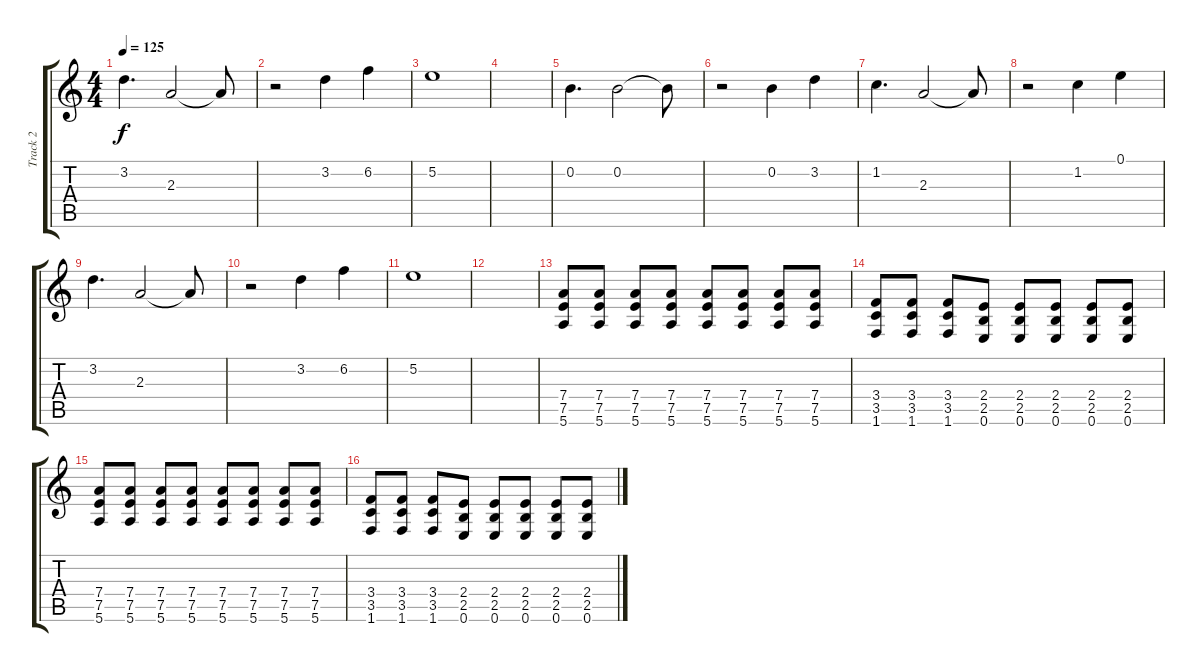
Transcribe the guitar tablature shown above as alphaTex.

\track ("Track 2" "Track 2") {instrument overdrivenguitar}
\staff {score tabs}
\tuning (E4 B3 G3 D3 A2 E2) {hide}
\ts (4 4)
\tempo 125
\clef g2
\ks c
3.2.4{d dy f} 2.3.2 2.3{t}.8 |
r.2 3.2.4 6.2.4 |
5.2.1 |
|
0.2.4{d volume 16 instrument electricguitarjazz} 0.2.2 0.2{t}.8 |
r.2 0.2.4 3.2.4 |
1.2.4{d} 2.3.2 2.3{t}.8 |
r.2 1.2.4 0.1.4 |
3.2.4{d} 2.3.2 2.3{t}.8 |
r.2 3.2.4 6.2.4 |
5.2.1 |
|
(7.4 7.5 5.6).8{instrument overdrivenguitar} (7.4 7.5 5.6).8 (7.4 7.5 5.6).8 (7.4 7.5 5.6).8 (7.4 7.5 5.6).8 (7.4 7.5 5.6).8 (7.4 7.5 5.6).8 (7.4 7.5 5.6).8 |
(3.4 3.5 1.6).8 (3.4 3.5 1.6).8 (3.4 3.5 1.6).8 (2.4 2.5 0.6).8 (2.4 2.5 0.6).8 (2.4 2.5 0.6).8 (2.4 2.5 0.6).8 (2.4 2.5 0.6).8 |
(7.4 7.5 5.6).8{instrument overdrivenguitar} (7.4 7.5 5.6).8 (7.4 7.5 5.6).8 (7.4 7.5 5.6).8 (7.4 7.5 5.6).8 (7.4 7.5 5.6).8 (7.4 7.5 5.6).8 (7.4 7.5 5.6).8 |
(3.4 3.5 1.6).8 (3.4 3.5 1.6).8 (3.4 3.5 1.6).8 (2.4 2.5 0.6).8 (2.4 2.5 0.6).8 (2.4 2.5 0.6).8 (2.4 2.5 0.6).8 (2.4 2.5 0.6).8
